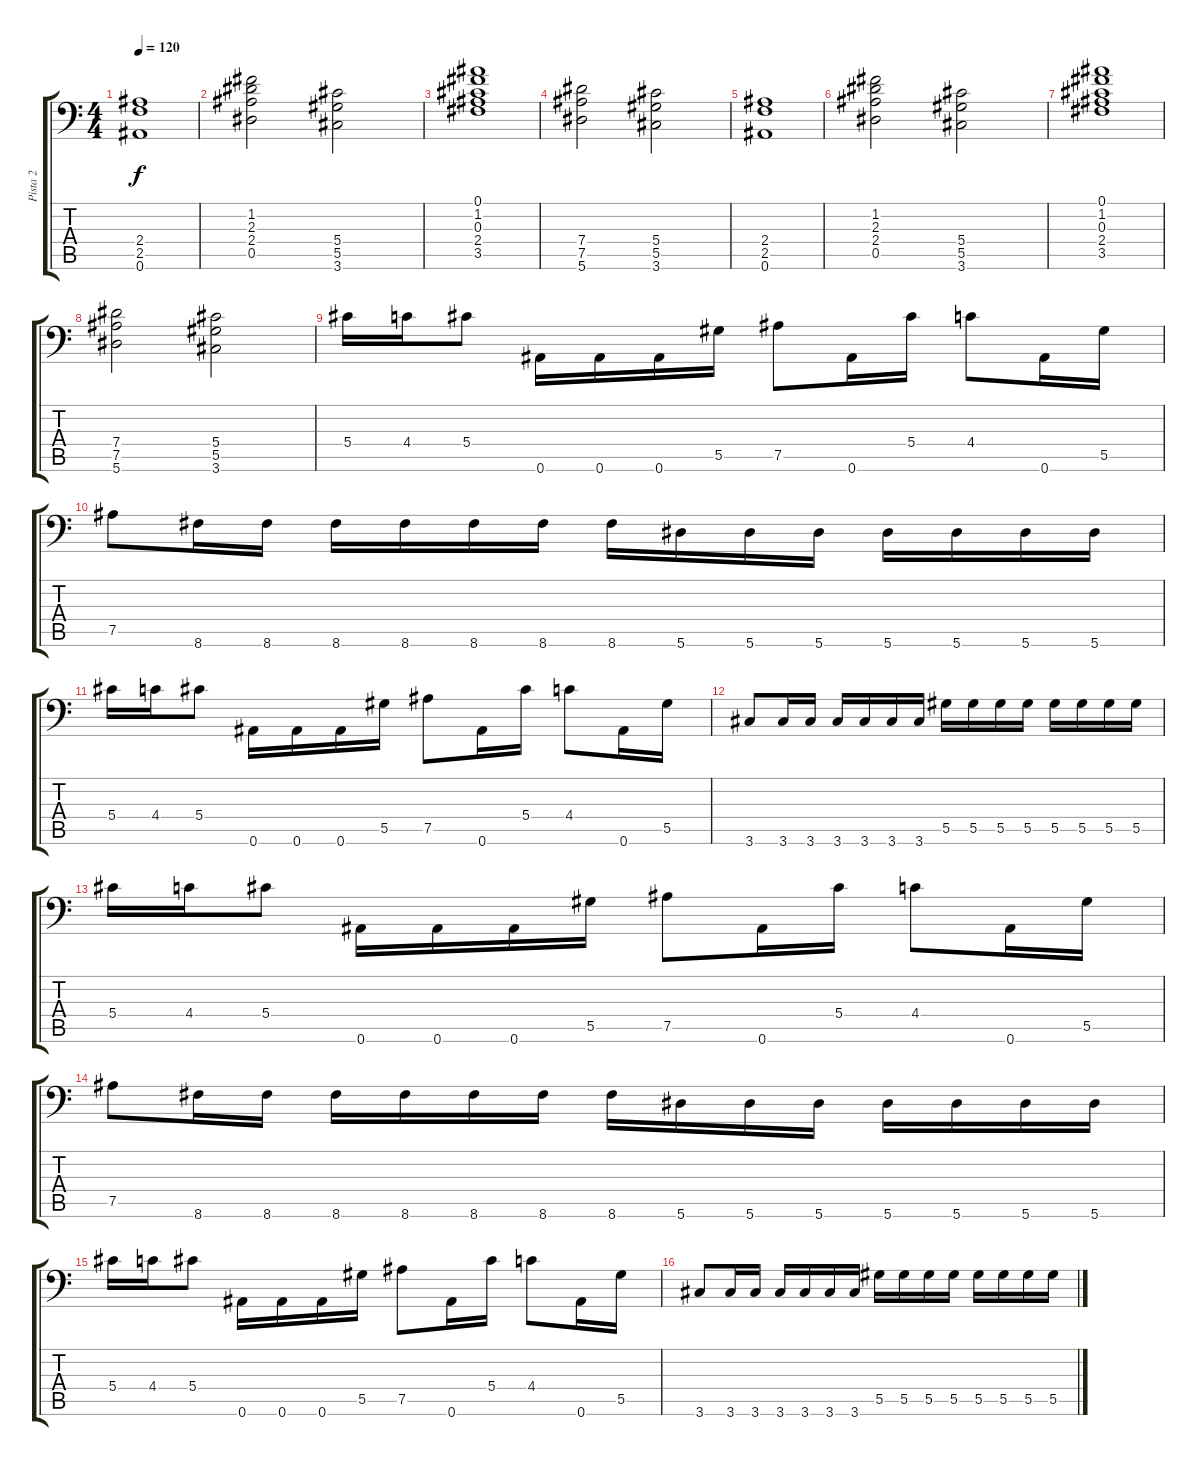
\track ("Pista 2" "Pista 2") {instrument distortionguitar}
\staff {score tabs}
\tuning (Bb3 F3 Db3 Ab2 Eb2 Bb1) {hide}
\ts (4 4)
\tempo 120
\clef f4
\ks c
(2.4 2.5 0.6).1{dy f instrument distortionguitar} |
(1.2 2.3 2.4 0.5).2 (5.4 5.5 3.6).2 |
(0.1 1.2 0.3 2.4 3.5).1 |
(7.4 7.5 5.6).2 (5.4 5.5 3.6).2 |
(2.4 2.5 0.6).1 |
(1.2 2.3 2.4 0.5).2 (5.4 5.5 3.6).2 |
(0.1 1.2 0.3 2.4 3.5).1 |
(7.4 7.5 5.6).2 (5.4 5.5 3.6).2 |
5.4.16 4.4.16 5.4.8 0.6.16 0.6.16 0.6.16 5.5.16 7.5.8 0.6.16 5.4.16 4.4.8 0.6.16 5.5.16 |
7.5.8 8.6.16 8.6.16 8.6.16 8.6.16 8.6.16 8.6.16 8.6.16 5.6.16 5.6.16 5.6.16 5.6.16 5.6.16 5.6.16 5.6.16 |
5.4.16 4.4.16 5.4.8 0.6.16 0.6.16 0.6.16 5.5.16 7.5.8 0.6.16 5.4.16 4.4.8 0.6.16 5.5.16 |
3.6.8 3.6.16 3.6.16 3.6.16 3.6.16 3.6.16 3.6.16 5.5.16 5.5.16 5.5.16 5.5.16 5.5.16 5.5.16 5.5.16 5.5.16 |
5.4.16 4.4.16 5.4.8 0.6.16 0.6.16 0.6.16 5.5.16 7.5.8 0.6.16 5.4.16 4.4.8 0.6.16 5.5.16 |
7.5.8 8.6.16 8.6.16 8.6.16 8.6.16 8.6.16 8.6.16 8.6.16 5.6.16 5.6.16 5.6.16 5.6.16 5.6.16 5.6.16 5.6.16 |
5.4.16 4.4.16 5.4.8 0.6.16 0.6.16 0.6.16 5.5.16 7.5.8 0.6.16 5.4.16 4.4.8 0.6.16 5.5.16 |
3.6.8 3.6.16 3.6.16 3.6.16 3.6.16 3.6.16 3.6.16 5.5.16 5.5.16 5.5.16 5.5.16 5.5.16 5.5.16 5.5.16 5.5.16
